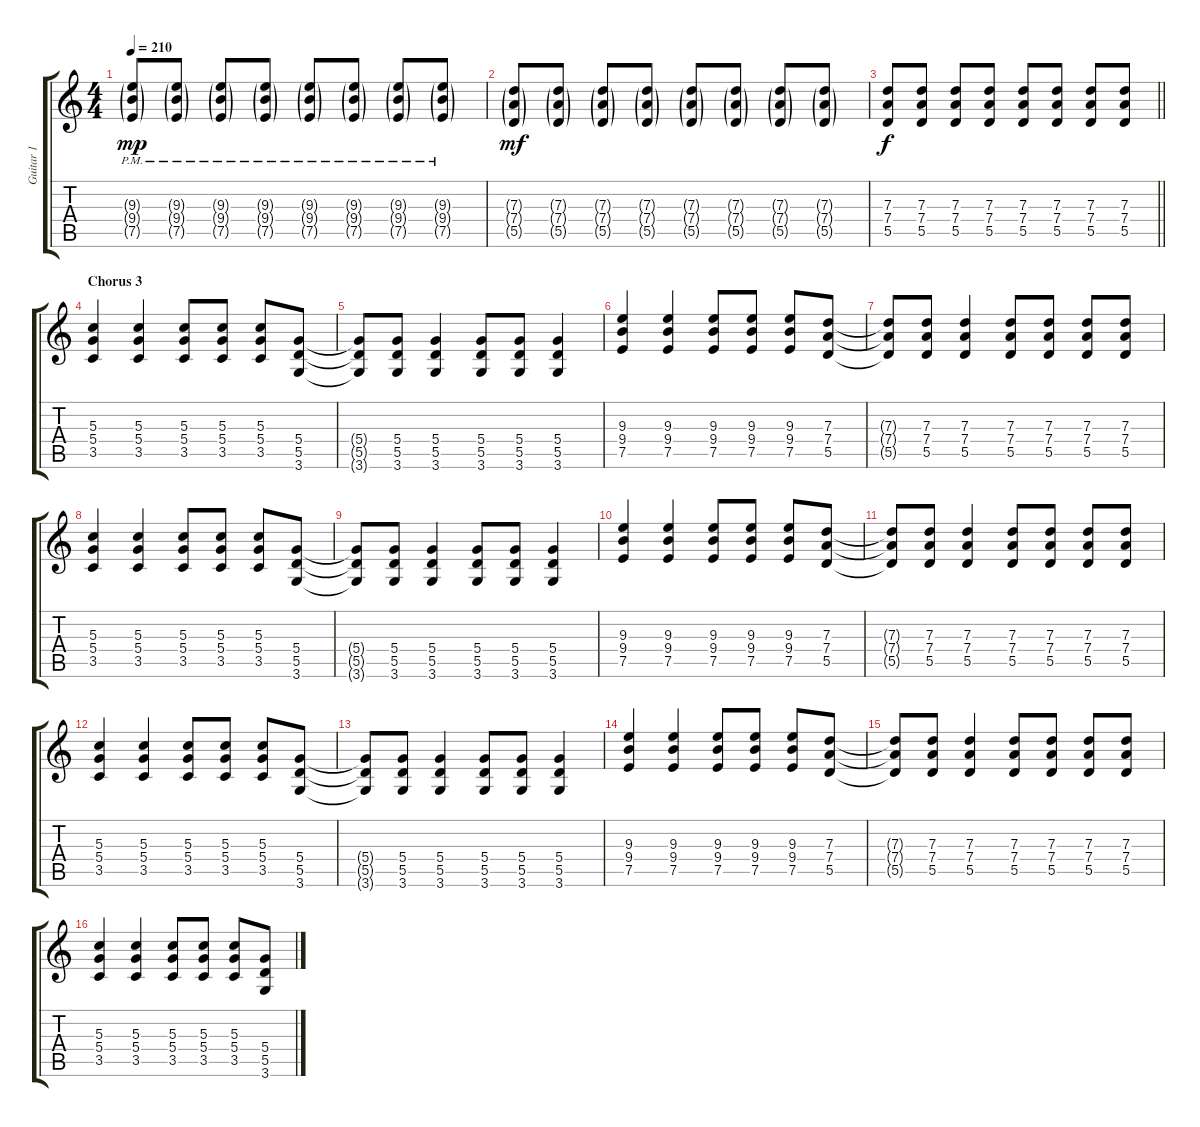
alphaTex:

\track ("Guitar 1" "Guitar 1") {instrument distortionguitar}
\staff {score tabs}
\tuning (E4 B3 G3 D3 A2 E2) {hide}
\ts (4 4)
\tempo 210
\clef g2
\ks c
(9.3{g pm} 9.4{g pm} 7.5{g pm}).8{dy mp} (9.3{g pm} 9.4{g pm} 7.5{g pm}).8 (9.3{g pm} 9.4{g pm} 7.5{g pm}).8 (9.3{g pm} 9.4{g pm} 7.5{g pm}).8 (9.3{g pm} 9.4{g pm} 7.5{g pm}).8 (9.3{g pm} 9.4{g pm} 7.5{g pm}).8 (9.3{g pm} 9.4{g pm} 7.5{g pm}).8 (9.3{g pm} 9.4{g pm} 7.5{g pm}).8 |
(7.3{g} 7.4{g} 5.5{g}).8{dy mf} (7.3{g} 7.4{g} 5.5{g}).8 (7.3{g} 7.4{g} 5.5{g}).8 (7.3{g} 7.4{g} 5.5{g}).8 (7.3{g} 7.4{g} 5.5{g}).8 (7.3{g} 7.4{g} 5.5{g}).8 (7.3{g} 7.4{g} 5.5{g}).8 (7.3{g} 7.4{g} 5.5{g}).8 |
\barLineRight lightlight
(7.3 7.4 5.5).8{dy f} (7.3 7.4 5.5).8 (7.3 7.4 5.5).8 (7.3 7.4 5.5).8 (7.3 7.4 5.5).8 (7.3 7.4 5.5).8 (7.3 7.4 5.5).8 (7.3 7.4 5.5).8 |
\section ("" "Chorus 3")
(5.3 5.4 3.5).4 (5.3 5.4 3.5).4 (5.3 5.4 3.5).8 (5.3 5.4 3.5).8 (5.3 5.4 3.5).8 (5.4 5.5 3.6).8 |
(5.4{t} 5.5{t} 3.6{t}).8 (5.4 5.5 3.6).8 (5.4 5.5 3.6).4 (5.4 5.5 3.6).8 (5.4 5.5 3.6).8 (5.4 5.5 3.6).4 |
(9.3 9.4 7.5).4 (9.3 9.4 7.5).4 (9.3 9.4 7.5).8 (9.3 9.4 7.5).8 (9.3 9.4 7.5).8 (7.3 7.4 5.5).8 |
(7.3{t} 7.4{t} 5.5{t}).8 (7.3 7.4 5.5).8 (7.3 7.4 5.5).4 (7.3 7.4 5.5).8 (7.3 7.4 5.5).8 (7.3 7.4 5.5).8 (7.3 7.4 5.5).8 |
(5.3 5.4 3.5).4 (5.3 5.4 3.5).4 (5.3 5.4 3.5).8 (5.3 5.4 3.5).8 (5.3 5.4 3.5).8 (5.4 5.5 3.6).8 |
(5.4{t} 5.5{t} 3.6{t}).8 (5.4 5.5 3.6).8 (5.4 5.5 3.6).4 (5.4 5.5 3.6).8 (5.4 5.5 3.6).8 (5.4 5.5 3.6).4 |
(9.3 9.4 7.5).4 (9.3 9.4 7.5).4 (9.3 9.4 7.5).8 (9.3 9.4 7.5).8 (9.3 9.4 7.5).8 (7.3 7.4 5.5).8 |
(7.3{t} 7.4{t} 5.5{t}).8 (7.3 7.4 5.5).8 (7.3 7.4 5.5).4 (7.3 7.4 5.5).8 (7.3 7.4 5.5).8 (7.3 7.4 5.5).8 (7.3 7.4 5.5).8 |
(5.3 5.4 3.5).4 (5.3 5.4 3.5).4 (5.3 5.4 3.5).8 (5.3 5.4 3.5).8 (5.3 5.4 3.5).8 (5.4 5.5 3.6).8 |
(5.4{t} 5.5{t} 3.6{t}).8 (5.4 5.5 3.6).8 (5.4 5.5 3.6).4 (5.4 5.5 3.6).8 (5.4 5.5 3.6).8 (5.4 5.5 3.6).4 |
(9.3 9.4 7.5).4 (9.3 9.4 7.5).4 (9.3 9.4 7.5).8 (9.3 9.4 7.5).8 (9.3 9.4 7.5).8 (7.3 7.4 5.5).8 |
(7.3{t} 7.4{t} 5.5{t}).8 (7.3 7.4 5.5).8 (7.3 7.4 5.5).4 (7.3 7.4 5.5).8 (7.3 7.4 5.5).8 (7.3 7.4 5.5).8 (7.3 7.4 5.5).8 |
(5.3 5.4 3.5).4 (5.3 5.4 3.5).4 (5.3 5.4 3.5).8 (5.3 5.4 3.5).8 (5.3 5.4 3.5).8 (5.4 5.5 3.6).8
